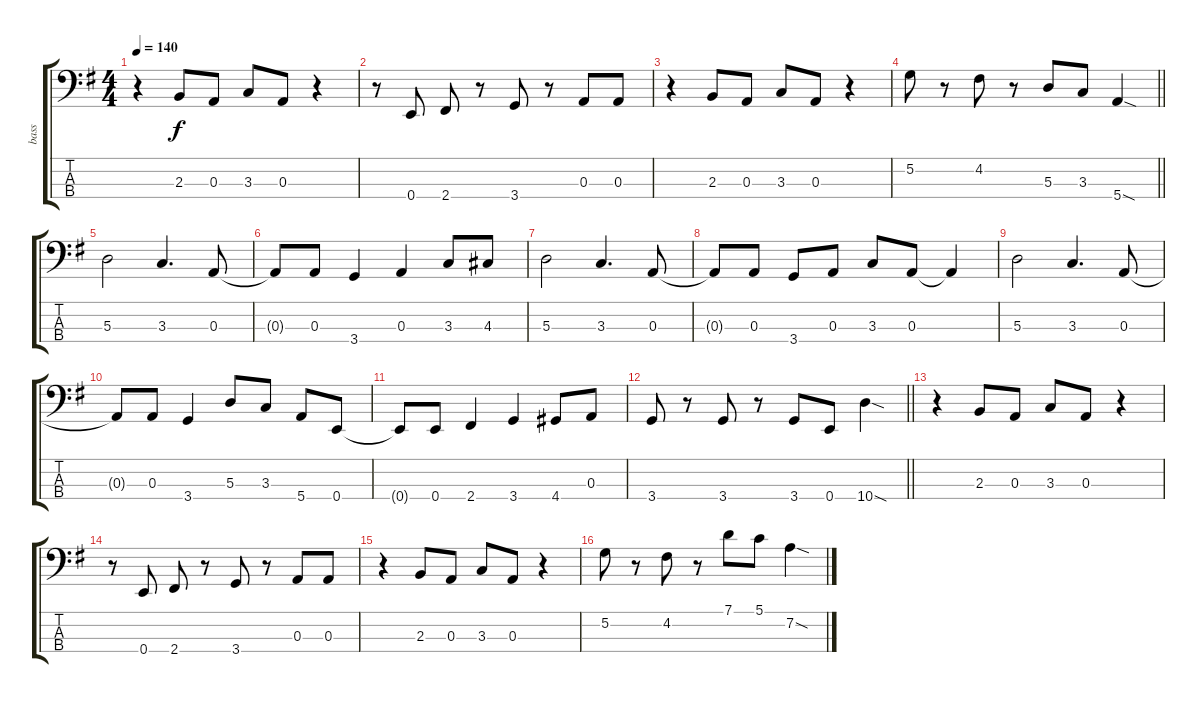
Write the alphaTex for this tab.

\track ("bass" "bass") {instrument electricbasspick}
\staff {score tabs}
\tuning (G2 D2 A1 E1) {hide}
\ts (4 4)
\tempo 140
\clef f4
\ks g
r.4{dy f} 2.3.8 0.3.8 3.3.8 0.3.8 r.4 |
r.8 0.4.8 2.4.8 r.8 3.4.8 r.8 0.3.8 0.3.8 |
r.4 2.3.8 0.3.8 3.3.8 0.3.8 r.4 |
\barLineRight lightlight
5.2.8 r.8 4.2.8 r.8 5.3.8 3.3.8 5.4{sod}.4 |
5.3.2 3.3.4{d} 0.3.8 |
0.3{t}.8 0.3.8 3.4.4 0.3.4 3.3.8 4.3.8 |
5.3.2 3.3.4{d} 0.3.8 |
0.3{t}.8 0.3.8 3.4.8 0.3.8 3.3.8 0.3.8 0.3{t}.4 |
5.3.2 3.3.4{d} 0.3.8 |
0.3{t}.8 0.3.8 3.4.4 5.3.8 3.3.8 5.4.8 0.4.8 |
0.4{t}.8 0.4.8 2.4.4 3.4.4 4.4.8 0.3.8 |
\barLineRight lightlight
3.4.8 r.8 3.4.8 r.8 3.4.8 0.4.8 10.4{sod}.4 |
r.4 2.3.8 0.3.8 3.3.8 0.3.8 r.4 |
r.8 0.4.8 2.4.8 r.8 3.4.8 r.8 0.3.8 0.3.8 |
r.4 2.3.8 0.3.8 3.3.8 0.3.8 r.4 |
5.2.8 r.8 4.2.8 r.8 7.1.8 5.1.8 7.2{sod}.4
